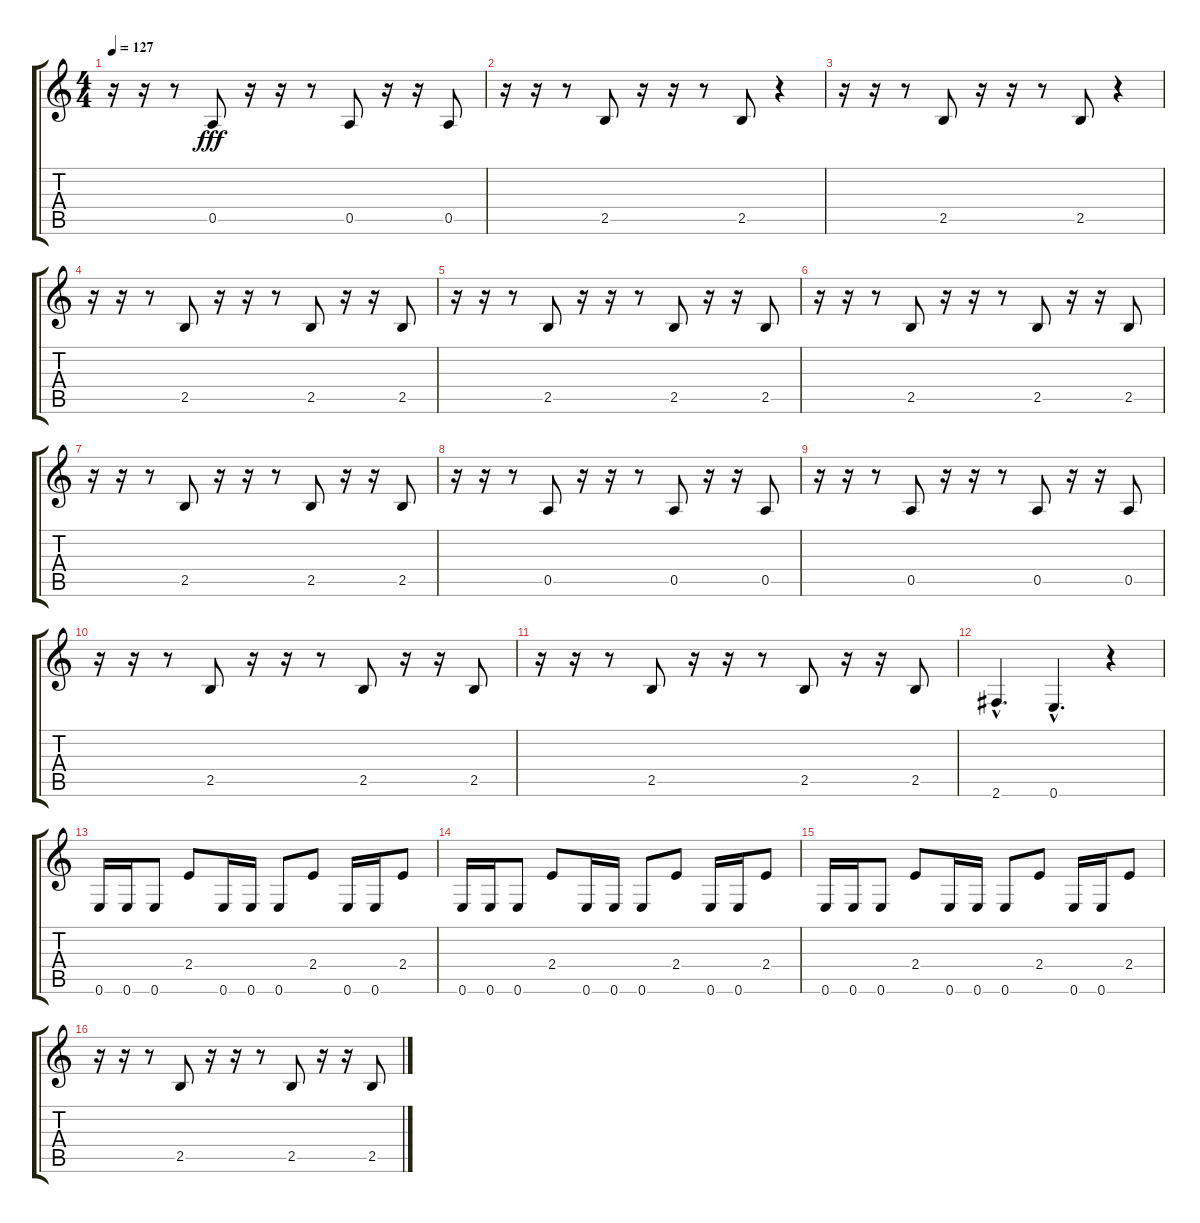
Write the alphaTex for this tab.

\track "" {instrument acousticbass}
\staff {score tabs}
\tuning (E4 B3 G3 D3 A2 E2) {hide}
\ts (4 4)
\tempo 127
\clef g2
\ks c
r.16{dy fff} r.16 r.8 0.5.8 r.16 r.16 r.8 0.5.8 r.16 r.16 0.5.8 |
r.16 r.16 r.8 2.5.8 r.16 r.16 r.8 2.5.8 r.4 |
r.16 r.16 r.8 2.5.8 r.16 r.16 r.8 2.5.8 r.4 |
r.16 r.16 r.8 2.5.8 r.16 r.16 r.8 2.5.8 r.16 r.16 2.5.8 |
r.16 r.16 r.8 2.5.8 r.16 r.16 r.8 2.5.8 r.16 r.16 2.5.8 |
r.16 r.16 r.8 2.5.8 r.16 r.16 r.8 2.5.8 r.16 r.16 2.5.8 |
r.16 r.16 r.8 2.5.8 r.16 r.16 r.8 2.5.8 r.16 r.16 2.5.8 |
r.16 r.16 r.8 0.5.8 r.16 r.16 r.8 0.5.8 r.16 r.16 0.5.8 |
r.16 r.16 r.8 0.5.8 r.16 r.16 r.8 0.5.8 r.16 r.16 0.5.8 |
r.16 r.16 r.8 2.5.8 r.16 r.16 r.8 2.5.8 r.16 r.16 2.5.8 |
r.16 r.16 r.8 2.5.8 r.16 r.16 r.8 2.5.8 r.16 r.16 2.5.8 |
2.6{hac}.4{d} 0.6{hac}.4{d} r.4 |
0.6.16 0.6.16 0.6.8 2.4.8 0.6.16 0.6.16 0.6.8 2.4.8 0.6.16 0.6.16 2.4.8 |
0.6.16 0.6.16 0.6.8 2.4.8 0.6.16 0.6.16 0.6.8 2.4.8 0.6.16 0.6.16 2.4.8 |
0.6.16 0.6.16 0.6.8 2.4.8 0.6.16 0.6.16 0.6.8 2.4.8 0.6.16 0.6.16 2.4.8 |
r.16 r.16 r.8 2.5.8 r.16 r.16 r.8 2.5.8 r.16 r.16 2.5.8
